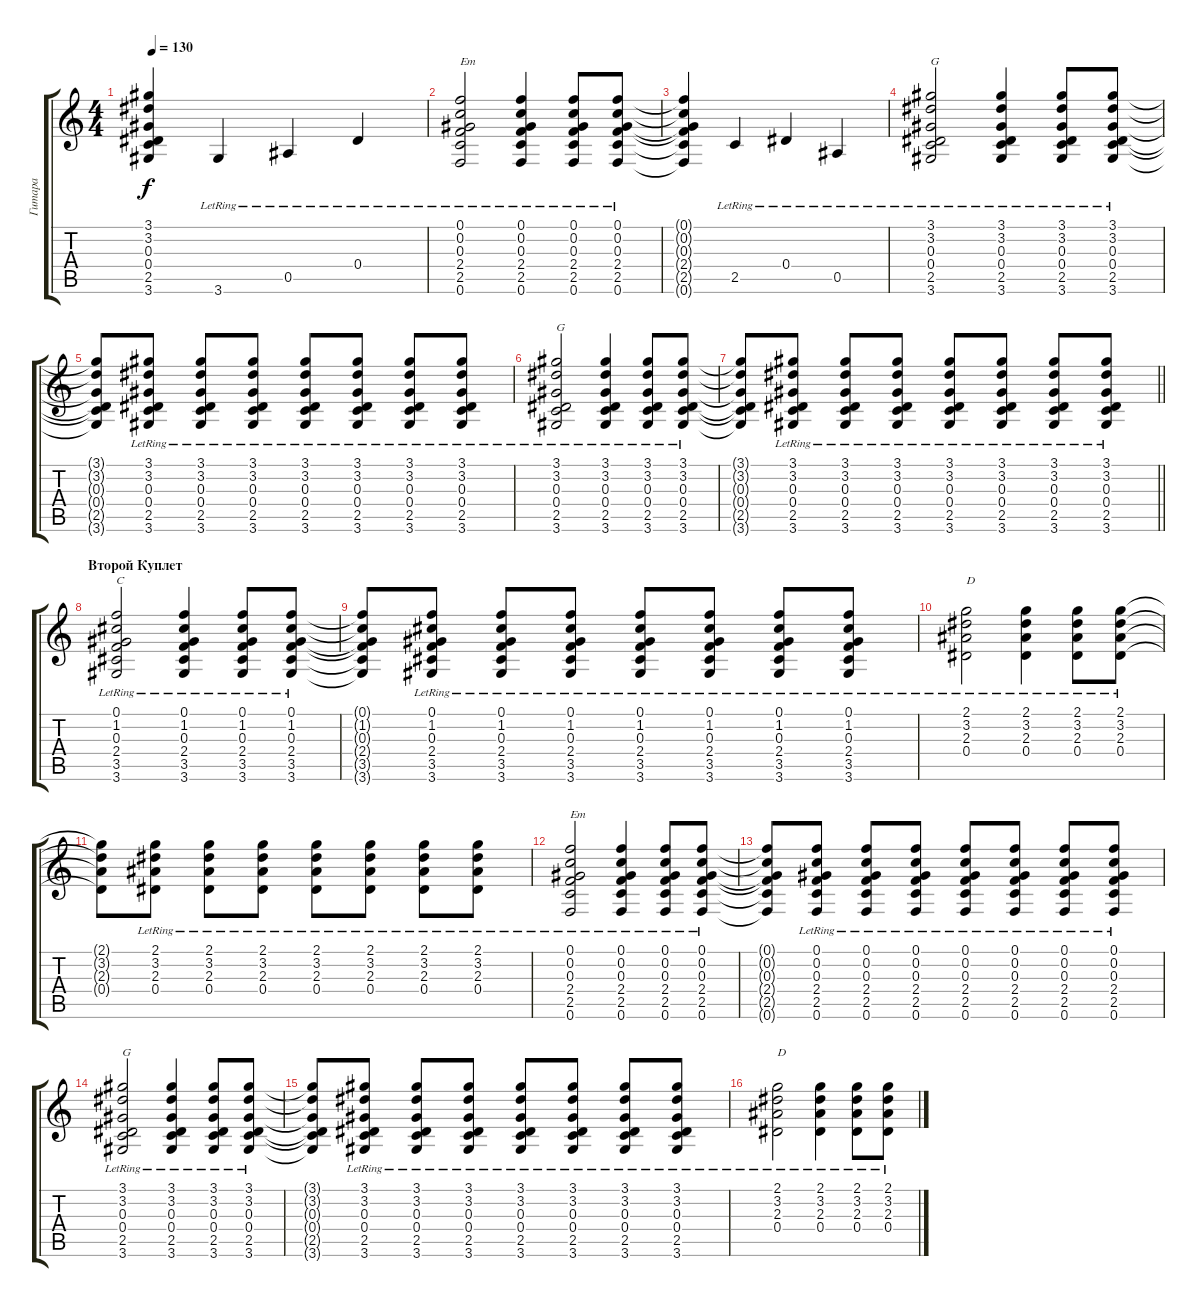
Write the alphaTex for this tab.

\track ("Гитара" "Гитара") {instrument acousticguitarsteel}
\staff {score tabs}
\tuning (F4 C4 Ab3 Eb3 Bb2 F2) {hide}
\ts (4 4)
\tempo 130
\clef g2
\ks c
(3.1{t} 3.2{t} 0.3{t} 0.4{t} 2.5{t} 3.6{t}).4{dy f} 3.6{lr}.4 0.5{lr}.4 0.4{lr}.4 |
(0.1{lr} 0.2{lr} 0.3{lr} 2.4{lr} 2.5{lr} 0.6{lr}).2{txt "Em"} (0.1{lr} 0.2{lr} 0.3{lr} 2.4{lr} 2.5{lr} 0.6{lr}).4 (0.1{lr} 0.2{lr} 0.3{lr} 2.4{lr} 2.5{lr} 0.6{lr}).8 (0.1{lr} 0.2{lr} 0.3{lr} 2.4{lr} 2.5{lr} 0.6{lr}).8 |
(0.1{t} 0.2{t} 0.3{t} 2.4{t} 2.5{t} 0.6{t}).4 2.5{lr}.4 0.4{lr}.4 0.5{lr}.4 |
(3.1{lr} 3.2{lr} 0.3{lr} 0.4{lr} 2.5{lr} 3.6{lr}).2{txt "G"} (3.1{lr} 3.2{lr} 0.3{lr} 0.4{lr} 2.5{lr} 3.6{lr}).4 (3.1{lr} 3.2{lr} 0.3{lr} 0.4{lr} 2.5{lr} 3.6{lr}).8 (3.1{lr} 3.2{lr} 0.3{lr} 0.4{lr} 2.5{lr} 3.6{lr}).8 |
(3.1{t} 3.2{t} 0.3{t} 0.4{t} 2.5{t} 3.6{t}).8 (3.1{lr} 3.2{lr} 0.3{lr} 0.4{lr} 2.5{lr} 3.6{lr}).8 (3.1{lr} 3.2{lr} 0.3{lr} 0.4{lr} 2.5{lr} 3.6{lr}).8 (3.1{lr} 3.2{lr} 0.3{lr} 0.4{lr} 2.5{lr} 3.6{lr}).8 (3.1{lr} 3.2{lr} 0.3{lr} 0.4{lr} 2.5{lr} 3.6{lr}).8 (3.1{lr} 3.2{lr} 0.3{lr} 0.4{lr} 2.5{lr} 3.6{lr}).8 (3.1{lr} 3.2{lr} 0.3{lr} 0.4{lr} 2.5{lr} 3.6{lr}).8 (3.1{lr} 3.2{lr} 0.3{lr} 0.4{lr} 2.5{lr} 3.6{lr}).8 |
(3.1{lr} 3.2{lr} 0.3{lr} 0.4{lr} 2.5{lr} 3.6{lr}).2{txt "G"} (3.1{lr} 3.2{lr} 0.3{lr} 0.4{lr} 2.5{lr} 3.6{lr}).4 (3.1{lr} 3.2{lr} 0.3{lr} 0.4{lr} 2.5{lr} 3.6{lr}).8 (3.1{lr} 3.2{lr} 0.3{lr} 0.4{lr} 2.5{lr} 3.6{lr}).8 |
\barLineRight lightlight
(3.1{t} 3.2{t} 0.3{t} 0.4{t} 2.5{t} 3.6{t}).8 (3.1{lr} 3.2{lr} 0.3{lr} 0.4{lr} 2.5{lr} 3.6{lr}).8 (3.1{lr} 3.2{lr} 0.3{lr} 0.4{lr} 2.5{lr} 3.6{lr}).8 (3.1{lr} 3.2{lr} 0.3{lr} 0.4{lr} 2.5{lr} 3.6{lr}).8 (3.1{lr} 3.2{lr} 0.3{lr} 0.4{lr} 2.5{lr} 3.6{lr}).8 (3.1{lr} 3.2{lr} 0.3{lr} 0.4{lr} 2.5{lr} 3.6{lr}).8 (3.1{lr} 3.2{lr} 0.3{lr} 0.4{lr} 2.5{lr} 3.6{lr}).8 (3.1{lr} 3.2{lr} 0.3{lr} 0.4{lr} 2.5{lr} 3.6{lr}).8 |
\section ("" "Второй Куплет")
(0.1{lr} 1.2{lr} 0.3{lr} 2.4{lr} 3.5{lr} 3.6{lr}).2{txt "C"} (0.1{lr} 1.2{lr} 0.3{lr} 2.4{lr} 3.5{lr} 3.6{lr}).4 (0.1{lr} 1.2{lr} 0.3{lr} 2.4{lr} 3.5{lr} 3.6{lr}).8 (0.1{lr} 1.2{lr} 0.3{lr} 2.4{lr} 3.5{lr} 3.6{lr}).8 |
(0.1{t} 1.2{t} 0.3{t} 2.4{t} 3.5{t} 3.6{t}).8 (0.1{lr} 1.2{lr} 0.3{lr} 2.4{lr} 3.5{lr} 3.6{lr}).8 (0.1{lr} 1.2{lr} 0.3{lr} 2.4{lr} 3.5{lr} 3.6{lr}).8 (0.1{lr} 1.2{lr} 0.3{lr} 2.4{lr} 3.5{lr} 3.6{lr}).8 (0.1{lr} 1.2{lr} 0.3{lr} 2.4{lr} 3.5{lr} 3.6{lr}).8 (0.1{lr} 1.2{lr} 0.3{lr} 2.4{lr} 3.5{lr} 3.6{lr}).8 (0.1{lr} 1.2{lr} 0.3{lr} 2.4{lr} 3.5{lr} 3.6{lr}).8 (0.1{lr} 1.2{lr} 0.3{lr} 2.4{lr} 3.5{lr} 3.6{lr}).8 |
(2.1{lr} 3.2{lr} 2.3{lr} 0.4{lr}).2{txt "D"} (2.1{lr} 3.2{lr} 2.3{lr} 0.4{lr}).4 (2.1{lr} 3.2{lr} 2.3{lr} 0.4{lr}).8 (2.1{lr} 3.2{lr} 2.3{lr} 0.4{lr}).8 |
(2.1{t} 3.2{t} 2.3{t} 0.4{t}).8 (2.1{lr} 3.2{lr} 2.3{lr} 0.4{lr}).8 (2.1{lr} 3.2{lr} 2.3{lr} 0.4{lr}).8 (2.1{lr} 3.2{lr} 2.3{lr} 0.4{lr}).8 (2.1{lr} 3.2{lr} 2.3{lr} 0.4{lr}).8 (2.1{lr} 3.2{lr} 2.3{lr} 0.4{lr}).8 (2.1{lr} 3.2{lr} 2.3{lr} 0.4{lr}).8 (2.1{lr} 3.2{lr} 2.3{lr} 0.4{lr}).8 |
(0.1{lr} 0.2{lr} 0.3{lr} 2.4{lr} 2.5{lr} 0.6{lr}).2{txt "Em"} (0.1{lr} 0.2{lr} 0.3{lr} 2.4{lr} 2.5{lr} 0.6{lr}).4 (0.1{lr} 0.2{lr} 0.3{lr} 2.4{lr} 2.5{lr} 0.6{lr}).8 (0.1{lr} 0.2{lr} 0.3{lr} 2.4{lr} 2.5{lr} 0.6{lr}).8 |
(0.1{t} 0.2{t} 0.3{t} 2.4{t} 2.5{t} 0.6{t}).8 (0.1{lr} 0.2 0.3{lr} 2.4{lr} 2.5{lr} 0.6{lr}).8 (0.1{lr} 0.2{lr} 0.3{lr} 2.4{lr} 2.5{lr} 0.6{lr}).8 (0.1{lr} 0.2{lr} 0.3{lr} 2.4{lr} 2.5{lr} 0.6{lr}).8 (0.1{lr} 0.2{lr} 0.3{lr} 2.4{lr} 2.5{lr} 0.6{lr}).8 (0.1{lr} 0.2{lr} 0.3{lr} 2.4{lr} 2.5{lr} 0.6{lr}).8 (0.1{lr} 0.2{lr} 0.3{lr} 2.4{lr} 2.5{lr} 0.6{lr}).8 (0.1{lr} 0.2{lr} 0.3{lr} 2.4{lr} 2.5{lr} 0.6{lr}).8 |
(3.1{lr} 3.2{lr} 0.3{lr} 0.4{lr} 2.5{lr} 3.6{lr}).2{txt "G"} (3.1{lr} 3.2{lr} 0.3{lr} 0.4{lr} 2.5{lr} 3.6{lr}).4 (3.1{lr} 3.2{lr} 0.3{lr} 0.4{lr} 2.5{lr} 3.6{lr}).8 (3.1{lr} 3.2{lr} 0.3{lr} 0.4{lr} 2.5{lr} 3.6{lr}).8 |
(3.1{t} 3.2{t} 0.3{t} 0.4{t} 2.5{t} 3.6{t}).8 (3.1{lr} 3.2{lr} 0.3{lr} 0.4{lr} 2.5{lr} 3.6{lr}).8 (3.1{lr} 3.2{lr} 0.3{lr} 0.4{lr} 2.5{lr} 3.6{lr}).8 (3.1{lr} 3.2{lr} 0.3{lr} 0.4{lr} 2.5{lr} 3.6{lr}).8 (3.1{lr} 3.2{lr} 0.3{lr} 0.4{lr} 2.5{lr} 3.6{lr}).8 (3.1{lr} 3.2{lr} 0.3{lr} 0.4{lr} 2.5{lr} 3.6{lr}).8 (3.1{lr} 3.2{lr} 0.3{lr} 0.4{lr} 2.5{lr} 3.6{lr}).8 (3.1{lr} 3.2{lr} 0.3{lr} 0.4{lr} 2.5{lr} 3.6{lr}).8 |
(2.1{lr} 3.2{lr} 2.3{lr} 0.4{lr}).2{txt "D"} (2.1{lr} 3.2{lr} 2.3{lr} 0.4{lr}).4 (2.1{lr} 3.2{lr} 2.3{lr} 0.4{lr}).8 (2.1{lr} 3.2{lr} 2.3{lr} 0.4{lr}).8
